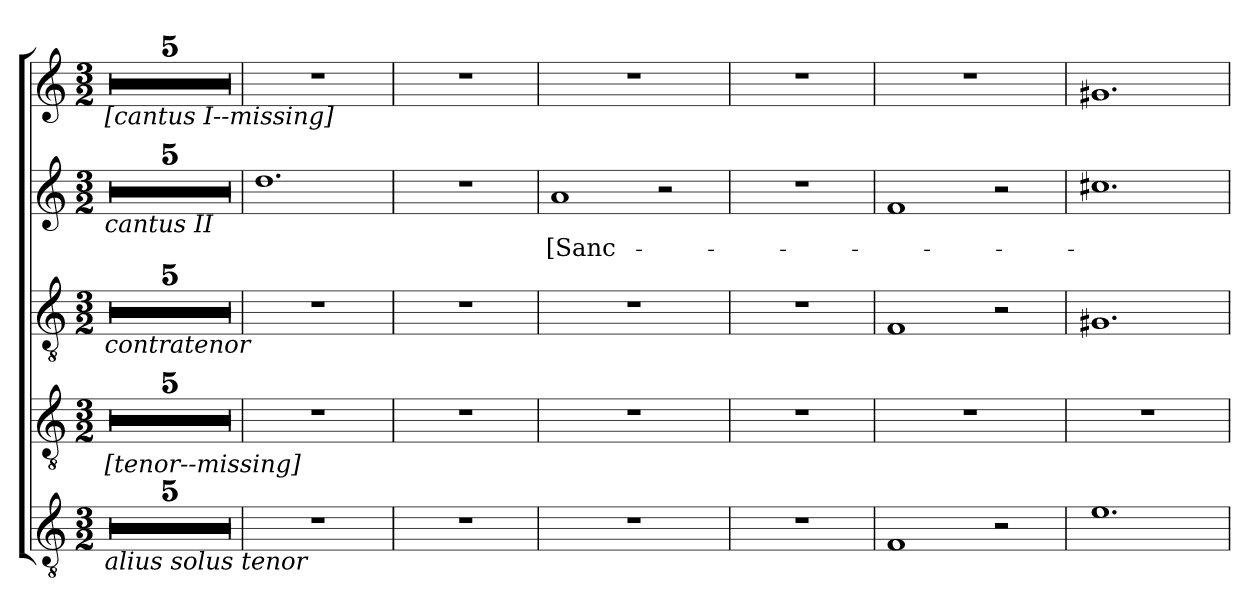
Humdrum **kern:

**kern	**kern	**kern	**kern	**text	**kern
*part5	*part4	*part3	*part2	*part2	*part1
*staff5	*staff4	*staff3	*staff2	*staff2	*staff1
*clefGv2	*clefGv2	*clefGv2	*clefG2	*	*clefG2
*k[]	*k[]	*k[]	*k[]	*	*k[]
*C:	*C:	*C:	*C:	*	*C:
*M3/2	*M3/2	*M3/2	*M3/2	*	*M3/2
=1	=1	=1	=1	=1	=1
!	!	!	!	!	!LO:TX:b:i:t=[cantus I--missing]
!	!	!	!LO:TX:b:i:t=cantus II	!	!
!	!	!LO:TX:b:i:t=contratenor	!	!	!
!LO:TX:b:i:t=alius solus tenor	!	!	!	!	!
!LO:TX:a:i:t=[tenor--missing]	!	!	!	!	!
1.r	1.r	1.r	1.r	.	1.r
=2	=2	=2	=2	=2	=2
1.r	1.r	1.r	1.r	.	1.r
=3	=3	=3	=3	=3	=3
1.r	1.r	1.r	1.r	.	1.r
=4	=4	=4	=4	=4	=4
1.r	1.r	1.r	1.r	.	1.r
=5	=5	=5	=5	=5	=5
1.r	1.r	1.r	1.r	.	1.r
=6	=6	=6	=6	=6	=6
1.r	1.r	1.r	1.dd	.	1.r
=7	=7	=7	=7	=7	=7
1.r	1.r	1.r	1.r	.	1.r
=8	=8	=8	=8	=8	=8
!	!	!	!	!LO:LY:b	!
1.r	1.r	1.r	1a	[Sanc-	1.r
!	!	!	!	!LO:LY:b	!
.	.	.	2r	-]	.
=9	=9	=9	=9	=9	=9
1.r	1.r	1.r	1.r	.	1.r
=10	=10	=10	=10	=10	=10
1F	1.r	1F	1f	.	1.r
2r	.	2r	2r	.	.
=11	=11	=11	=11	=11	=11
1.e	1.r	1.G#X	1.cc#X	.	1.g#X
=	=	=	=	=	=
*-	*-	*-	*-	*-	*-
